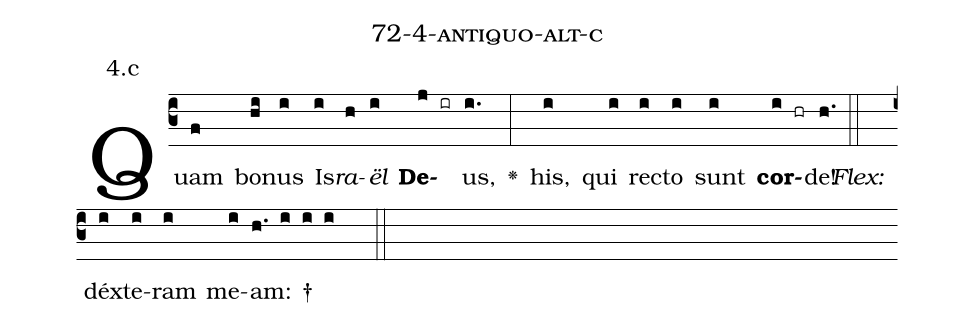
name: 72-4-antiquo-alt-c;
annotation: 4.c;
%%
(c3)Quam(f) bo(hi)nus(i) Is(i)<i>ra</i>(h)<i>ël</i>(i) <b>De</b>(j ir)us,(i.) <v>\greheightstar</v>(:) his,(i) qui(i) rec(i)to(i) sunt(i) <b>cor</b>(i hr)de!(h.) (::)
<i>Flex:</i>()  déx(i)te(i)ram(i) me(i)am: †(h. i i i  ::)

%E(i) u(i) o(i) u(i) a(i) e.(h.) (::)
